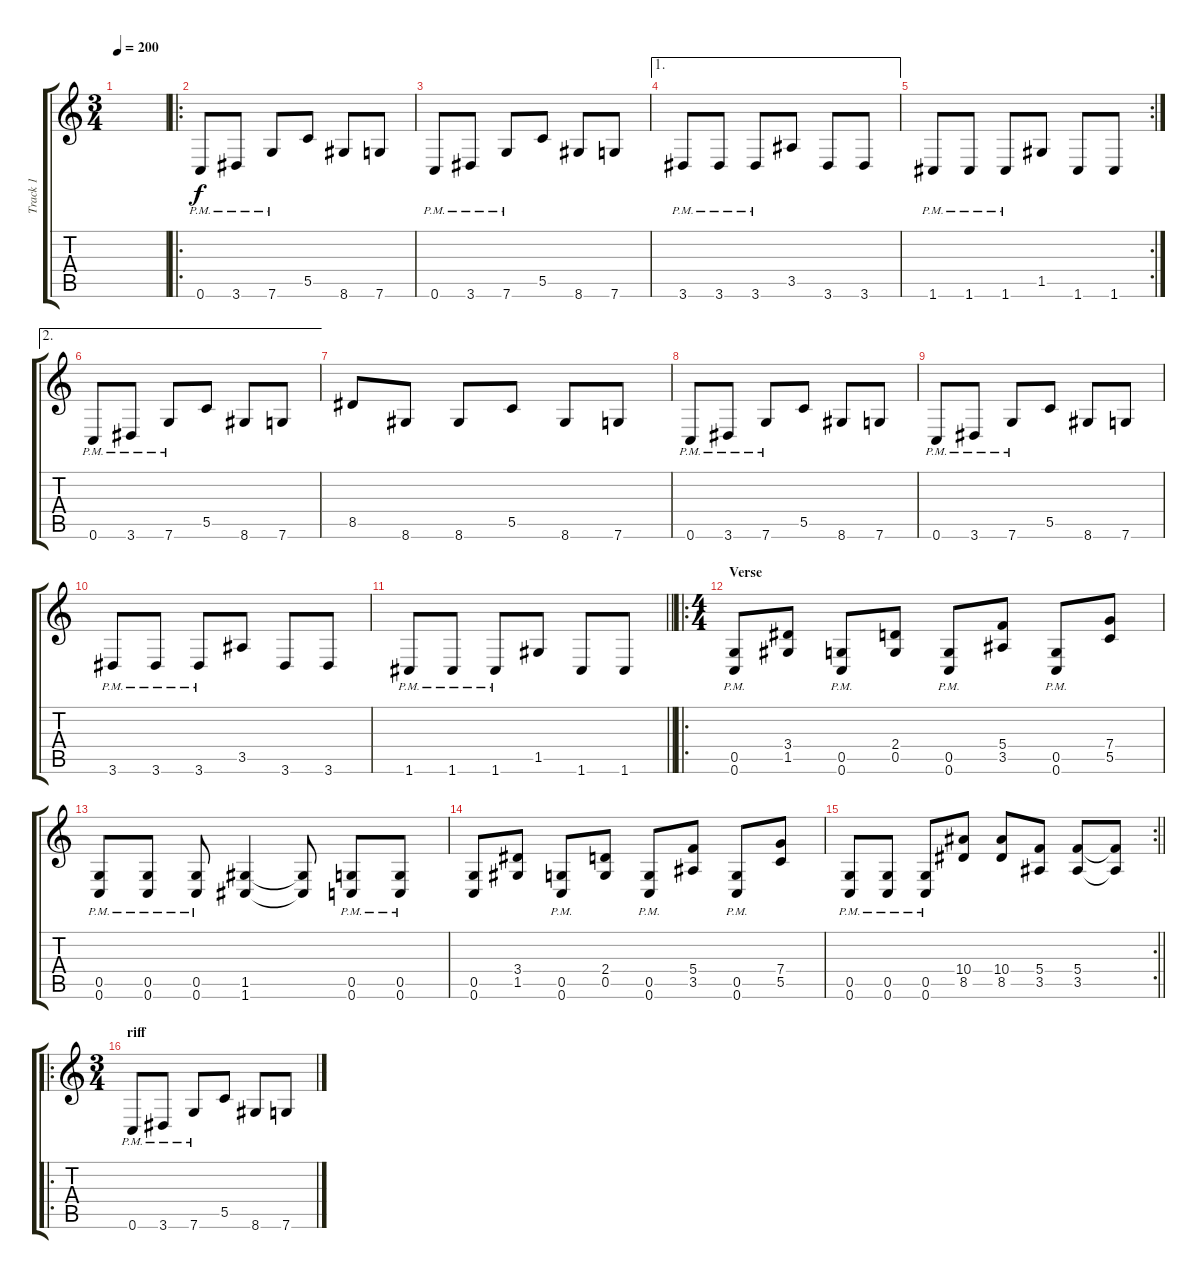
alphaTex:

\track ("Track 1" "Track 1") {instrument electricguitarclean}
\staff {score tabs}
\tuning (D4 A3 F3 C3 G2 C2) {hide}
\ts (3 4)
\tempo 200
\clef g2
\ks c
|
\ro
0.6{pm}.8 3.6{pm}.8 7.6{pm}.8 5.5.8 8.6.8 7.6.8 |
0.6{pm}.8 3.6{pm}.8 7.6{pm}.8 5.5.8 8.6.8 7.6.8 |
\ae 1
3.6{pm}.8 3.6{pm}.8 3.6{pm}.8 3.5.8 3.6.8 3.6.8 |
\rc 2
1.6{pm}.8 1.6{pm}.8 1.6{pm}.8 1.5.8 1.6.8 1.6.8 |
\ae 2
0.6{pm}.8 3.6{pm}.8 7.6{pm}.8 5.5.8 8.6.8 7.6.8 |
8.5.8 8.6.8 8.6.8 5.5.8 8.6.8 7.6.8 |
0.6{pm}.8 3.6{pm}.8 7.6{pm}.8 5.5.8 8.6.8 7.6.8 |
0.6{pm}.8 3.6{pm}.8 7.6{pm}.8 5.5.8 8.6.8 7.6.8 |
3.6{pm}.8 3.6{pm}.8 3.6{pm}.8 3.5.8 3.6.8 3.6.8 |
\barLineRight lightlight
1.6{pm}.8 1.6{pm}.8 1.6{pm}.8 1.5.8 1.6.8 1.6.8 |
\ro
\ts (4 4)
\section ("" "Verse")
(0.5{pm} 0.6{pm}).8 (3.4 1.5).8 (0.5{pm} 0.6{pm}).8 (2.4 0.5).8 (0.5{pm} 0.6{pm}).8 (5.4 3.5).8 (0.5{pm} 0.6{pm}).8 (7.4 5.5).8 |
(0.5{pm} 0.6{pm}).8 (0.5{pm} 0.6{pm}).8 (0.5{pm} 0.6{pm}).8 (1.5 1.6).4 (1.5{t} 1.6{t}).8 (0.5{pm} 0.6{pm}).8 (0.5{pm} 0.6{pm}).8 |
(0.5 0.6).8 (3.4 1.5).8 (0.5{pm} 0.6{pm}).8 (2.4 0.5).8 (0.5{pm} 0.6{pm}).8 (5.4 3.5).8 (0.5{pm} 0.6{pm}).8 (7.4 5.5).8 |
\rc 2
\barLineRight lightlight
(0.5{pm} 0.6{pm}).8 (0.5{pm} 0.6{pm}).8 (0.5{pm} 0.6{pm}).8 (10.4 8.5).8 (10.4 8.5).8 (5.4 3.5).8 (5.4 3.5).8 (5.4{t} 3.5{t}).8 |
\ro
\ts (3 4)
\section ("" "riff")
0.6{pm}.8 3.6{pm}.8 7.6{pm}.8 5.5.8 8.6.8 7.6.8
